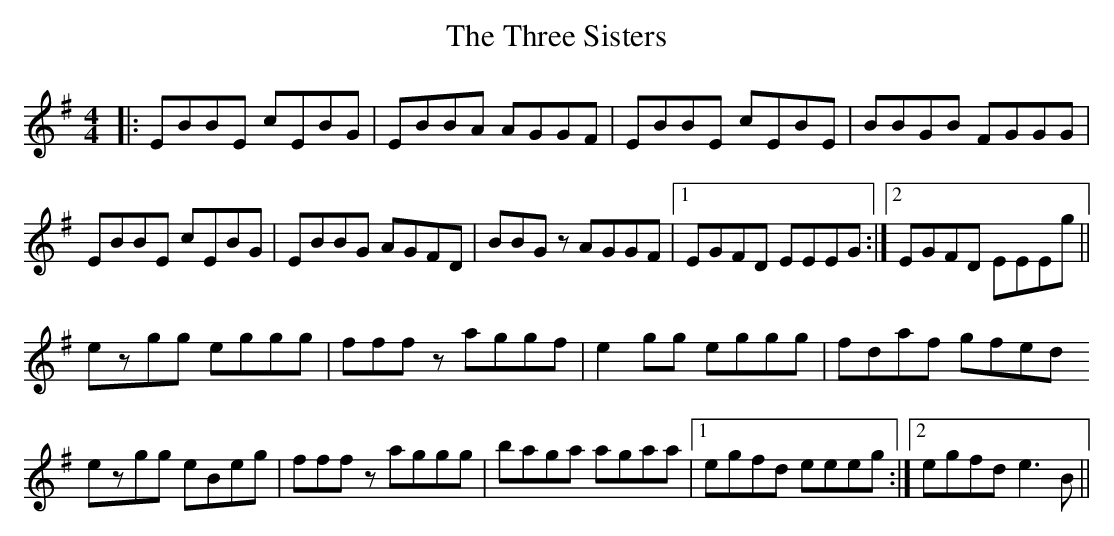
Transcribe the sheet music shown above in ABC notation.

X:1
T: The Three Sisters
M: 4/4
L: 1/8
K: Emin
|:EBBE cEBG|EBBA AGGF|EBBE cEBE|BBGB FGGG|
EBBE cEBG|EBBG AGFD|BBGz AGGF|1 EGFD EEEG:|2 EGFD EEEg||
ezgg eggg|fffz aggf|e2gg eggg|fdaf gfed
ezgg eBeg|fffz aggg|baga agaa|1 egfd eeeg:|2 egfd e3B||
